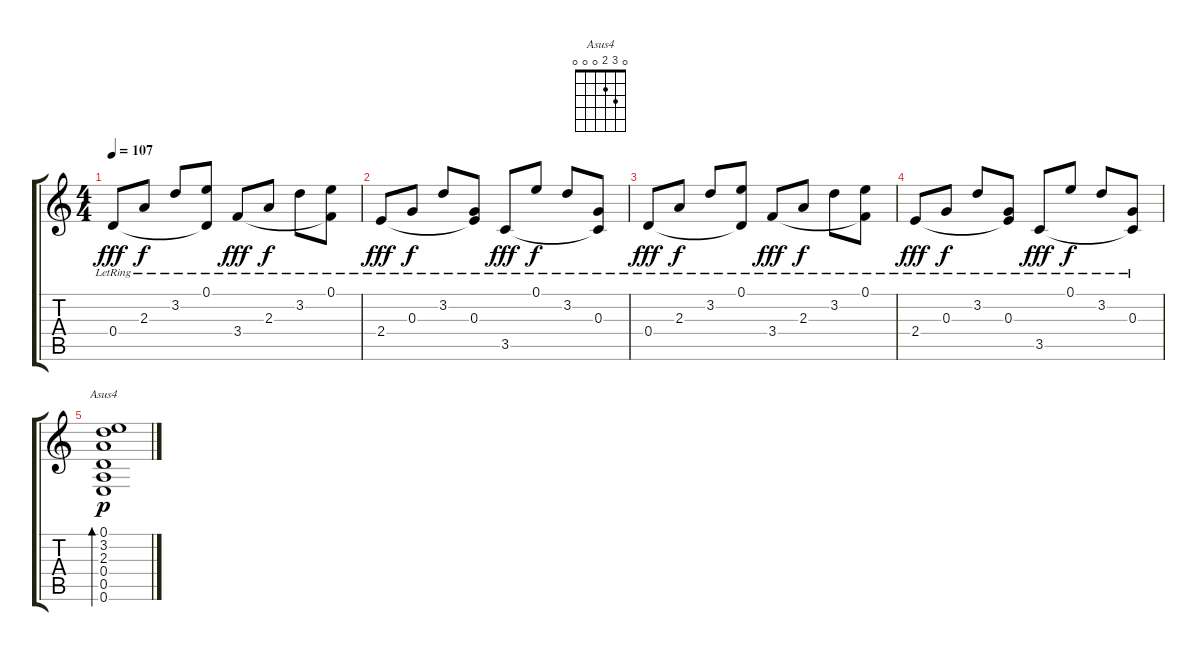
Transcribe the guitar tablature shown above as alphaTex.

\track "" {instrument electricguitarclean}
\staff {score tabs}
\tuning (E4 B3 G3 D3 A2 E2) {hide}
\chord ("Asus4" 0 3 2 0 0 0)
\ts (4 4)
\tempo 107
\clef g2
\ks c
0.4{lr}.8{dy fff} 2.3{lr}.8{dy f} 3.2{lr}.8 (0.1{lr} 0.4{t}).8 3.4{lr}.8{dy fff} 2.3{lr}.8{dy f} 3.2{lr}.8 (0.1{lr} 3.4{t}).8 |
2.4{lr}.8{dy fff} 0.3{lr}.8{dy f} 3.2{lr}.8 (0.3{lr} 2.4{t}).8 3.5{lr}.8{dy fff} 0.1{lr}.8{dy f} 3.2{lr}.8 (0.3{lr} 3.5{t}).8 |
0.4{lr}.8{dy fff} 2.3{lr}.8{dy f} 3.2{lr}.8 (0.1{lr} 0.4{t}).8 3.4{lr}.8{dy fff} 2.3{lr}.8{dy f} 3.2{lr}.8 (0.1{lr} 3.4{t}).8 |
2.4{lr}.8{dy fff} 0.3{lr}.8{dy f} 3.2{lr}.8 (0.3{lr} 2.4{t}).8 3.5{lr}.8{dy fff} 0.1{lr}.8{dy f} 3.2{lr}.8 (0.3{lr} 3.5{t}).8 |
(0.1 3.2 2.3 0.4 0.5 0.6).1{bd 120 ch "Asus4" dy p}
